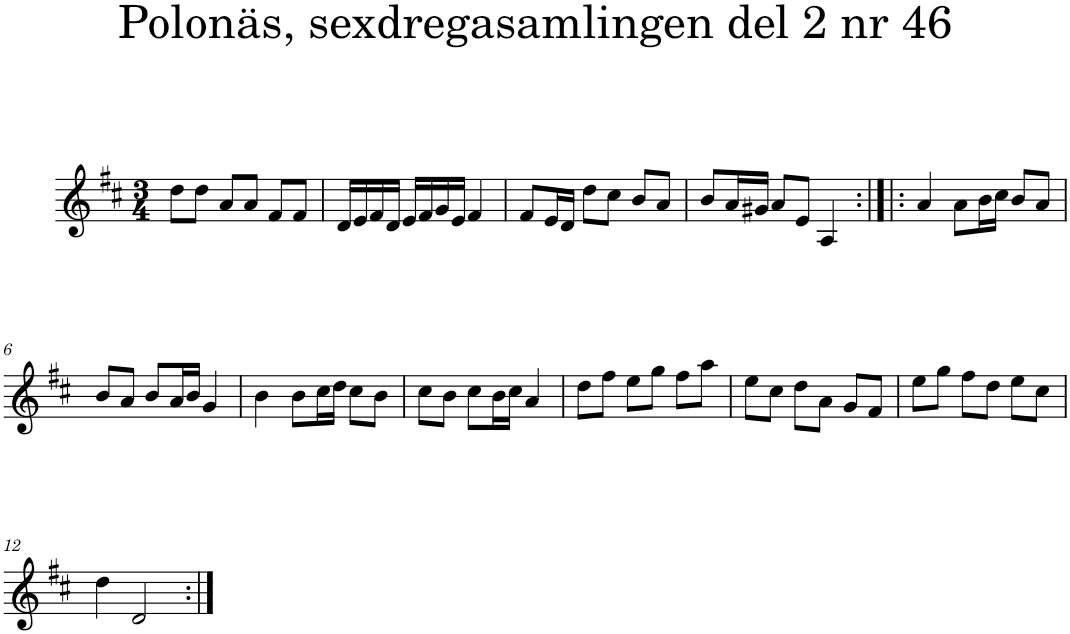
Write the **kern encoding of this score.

**kern
*part1
*staff1
*I"Piano
*I'Pno
*clefG2
*k[f#c#]
*D:
*M3/4
=1
8dd\L
8dd\J
8a/L
8a/J
8f#/L
8f#/J
=2
16d/LL
16e/
16f#/
16d/JJ
16e/LL
16f#/
16g/
16e/JJ
4f#/
=3
8f#/L
16e/L
16d/JJ
8dd\L
8cc#\J
8b/L
8a/J
=4
8b/L
16a/L
16g#X/JJ
8a/L
8e/J
4A/
=5:|!|:
4a/
8a\L
16b\L
16cc#\JJ
8b/L
8a/J
!!LO:LB:g=z
=6
8b/L
8a/J
8b/L
16a/L
16b/JJ
4g/
=7
4b\
8b\L
16cc#\L
16dd\JJ
8cc#\L
8b\J
=8
8cc#\L
8b\J
8cc#\L
16b\L
16cc#\JJ
4a/
=9
8dd\L
8ff#\J
8ee\L
8gg\J
8ff#\L
8aa\J
=10
8ee\L
8cc#\J
8dd\L
8a\J
8g/L
8f#/J
=11
8ee\L
8gg\J
8ff#\L
8dd\J
8ee\L
8cc#\J
!!LO:LB:g=z
=12
4dd\
2d/
=:|!
*-
